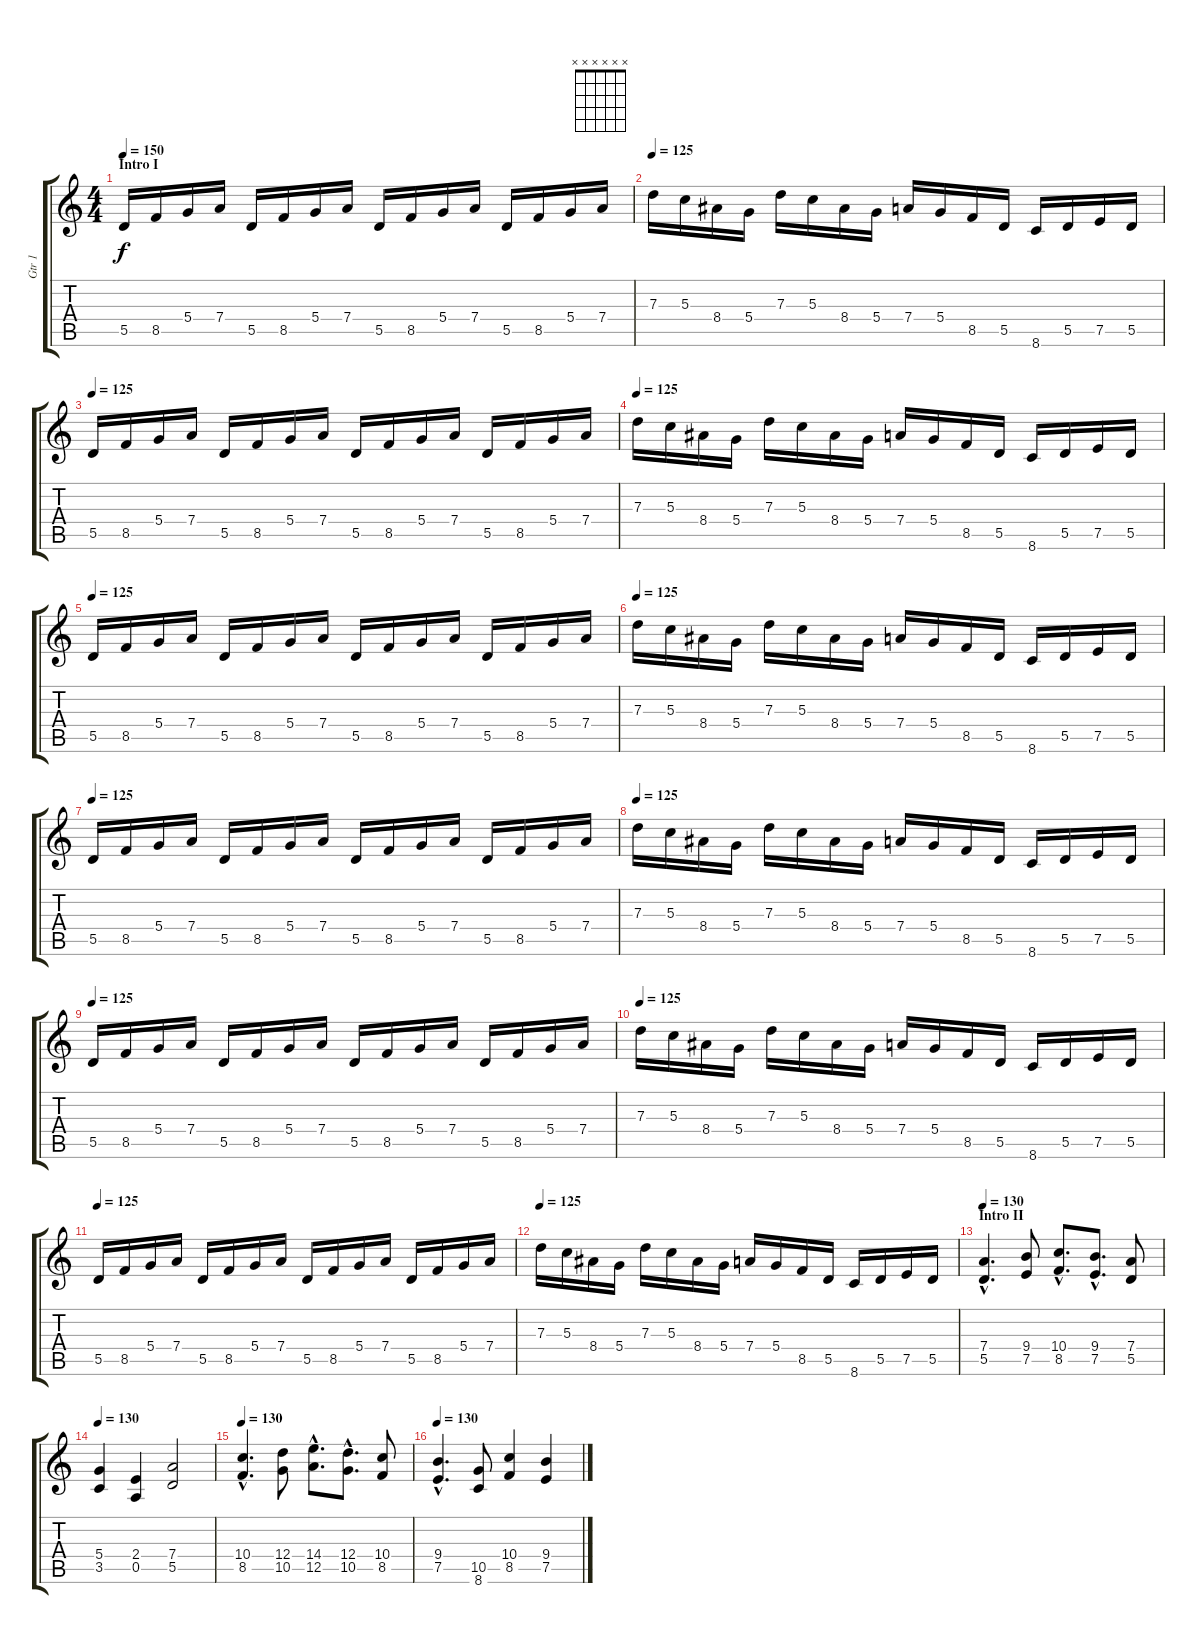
\track ("Gtr 1" "Gtr 1") {instrument distortionguitar}
\staff {score tabs}
\tuning (E4 B3 G3 D3 A2 E2) {hide}
\chord ("" x x x x x x) {firstfret 0}
\ts (4 4)
\section ("" "Intro I")
\tempo 150
\tempo 125
\tempo 150
\clef g2
\ks c
5.5.16{ch "" dy f instrument distortionguitar} 8.5.16 5.4.16 7.4.16 5.5.16 8.5.16 5.4.16 7.4.16 5.5.16 8.5.16 5.4.16 7.4.16 5.5.16 8.5.16 5.4.16 7.4.16 |
\tempo 125
7.3.16 5.3.16 8.4.16 5.4.16 7.3.16 5.3.16 8.4.16 5.4.16 7.4.16 5.4.16 8.5.16 5.5.16 8.6.16 5.5.16 7.5.16 5.5.16 |
\tempo 125
5.5.16 8.5.16 5.4.16 7.4.16 5.5.16 8.5.16 5.4.16 7.4.16 5.5.16 8.5.16 5.4.16 7.4.16 5.5.16 8.5.16 5.4.16 7.4.16 |
\tempo 125
7.3.16 5.3.16 8.4.16 5.4.16 7.3.16 5.3.16 8.4.16 5.4.16 7.4.16 5.4.16 8.5.16 5.5.16 8.6.16 5.5.16 7.5.16 5.5.16 |
\tempo 125
5.5.16 8.5.16 5.4.16 7.4.16 5.5.16 8.5.16 5.4.16 7.4.16 5.5.16 8.5.16 5.4.16 7.4.16 5.5.16 8.5.16 5.4.16 7.4.16 |
\tempo 125
7.3.16 5.3.16 8.4.16 5.4.16 7.3.16 5.3.16 8.4.16 5.4.16 7.4.16 5.4.16 8.5.16 5.5.16 8.6.16 5.5.16 7.5.16 5.5.16 |
\tempo 125
5.5.16 8.5.16 5.4.16 7.4.16 5.5.16 8.5.16 5.4.16 7.4.16 5.5.16 8.5.16 5.4.16 7.4.16 5.5.16 8.5.16 5.4.16 7.4.16 |
\tempo 125
7.3.16 5.3.16 8.4.16 5.4.16 7.3.16 5.3.16 8.4.16 5.4.16 7.4.16 5.4.16 8.5.16 5.5.16 8.6.16 5.5.16 7.5.16 5.5.16 |
\tempo 125
5.5.16 8.5.16 5.4.16 7.4.16 5.5.16 8.5.16 5.4.16 7.4.16 5.5.16 8.5.16 5.4.16 7.4.16 5.5.16 8.5.16 5.4.16 7.4.16 |
\tempo 125
7.3.16 5.3.16 8.4.16 5.4.16 7.3.16 5.3.16 8.4.16 5.4.16 7.4.16 5.4.16 8.5.16 5.5.16 8.6.16 5.5.16 7.5.16 5.5.16 |
\tempo 125
5.5.16 8.5.16 5.4.16 7.4.16 5.5.16 8.5.16 5.4.16 7.4.16 5.5.16 8.5.16 5.4.16 7.4.16 5.5.16 8.5.16 5.4.16 7.4.16 |
\tempo 125
7.3.16 5.3.16 8.4.16 5.4.16 7.3.16 5.3.16 8.4.16 5.4.16 7.4.16 5.4.16 8.5.16 5.5.16 8.6.16 5.5.16 7.5.16 5.5.16 |
\section ("" "Intro II")
\tempo 130
(7.4{hac} 5.5{hac}).4{d volume 16 balance 4} (9.4 7.5).8 (10.4{hac} 8.5{hac}).8{d} (9.4{hac} 7.5{hac}).8{d} (7.4 5.5).8 |
\tempo 130
(5.4 3.5).4 (2.4 0.5).4 (7.4 5.5).2 |
\tempo 130
(10.4{hac} 8.5{hac}).4{d} (12.4 10.5).8 (14.4{hac} 12.5{hac}).8{d} (12.4{hac} 10.5{hac}).8{d} (10.4 8.5).8 |
\tempo 130
(9.4{hac} 7.5{hac}).4{d} (10.5 8.6).8 (10.4 8.5).4 (9.4 7.5).4
